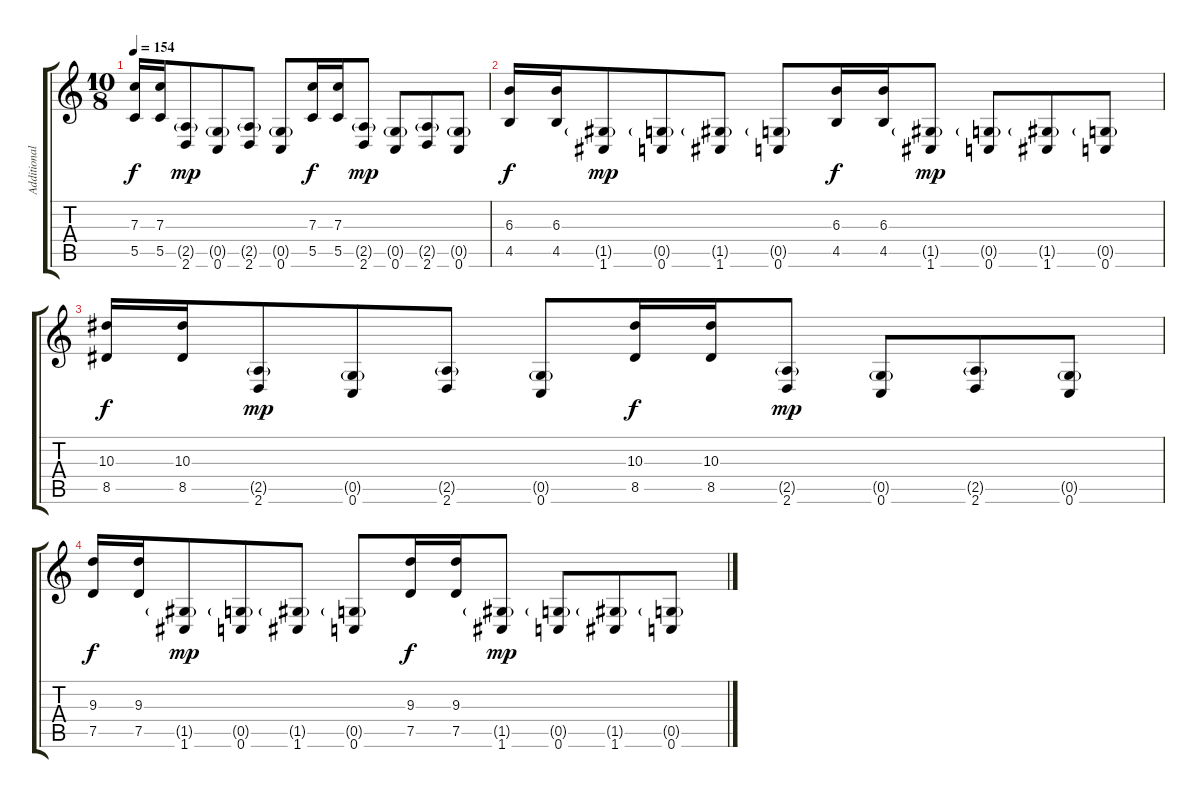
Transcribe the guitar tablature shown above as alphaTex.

\track ("Additional Guitar" "Additional") {instrument distortionguitar}
\staff {score tabs}
\tuning (D4 A3 F3 C3 G2 C2) {hide}
\ts (10 8)
\tempo 154
\clef g2
\ks c
(7.3 5.5).16{dy f instrument distortionguitar} (7.3 5.5).16 (2.5{g} 2.6).8{dy mp} (0.5{g} 0.6).8 (2.5{g} 2.6).8 (0.5{g} 0.6).8 (7.3 5.5).16{dy f} (7.3 5.5).16 (2.5{g} 2.6).8{dy mp} (0.5{g} 0.6).8 (2.5{g} 2.6).8 (0.5{g} 0.6).8 |
(6.3 4.5).16{dy f} (6.3 4.5).16 (1.5{g} 1.6).8{dy mp} (0.5{g} 0.6).8 (1.5{g} 1.6).8 (0.5{g} 0.6).8 (6.3 4.5).16{dy f} (6.3 4.5).16 (1.5{g} 1.6).8{dy mp} (0.5{g} 0.6).8 (1.5{g} 1.6).8 (0.5{g} 0.6).8 |
(10.3 8.5).16{dy f} (10.3 8.5).16 (2.5{g} 2.6).8{dy mp} (0.5{g} 0.6).8 (2.5{g} 2.6).8 (0.5{g} 0.6).8 (10.3 8.5).16{dy f} (10.3 8.5).16 (2.5{g} 2.6).8{dy mp} (0.5{g} 0.6).8 (2.5{g} 2.6).8 (0.5{g} 0.6).8 |
(9.3 7.5).16{dy f} (9.3 7.5).16 (1.5{g} 1.6).8{dy mp} (0.5{g} 0.6).8 (1.5{g} 1.6).8 (0.5{g} 0.6).8 (9.3 7.5).16{dy f} (9.3 7.5).16 (1.5{g} 1.6).8{dy mp} (0.5{g} 0.6).8 (1.5{g} 1.6).8 (0.5{g} 0.6).8
